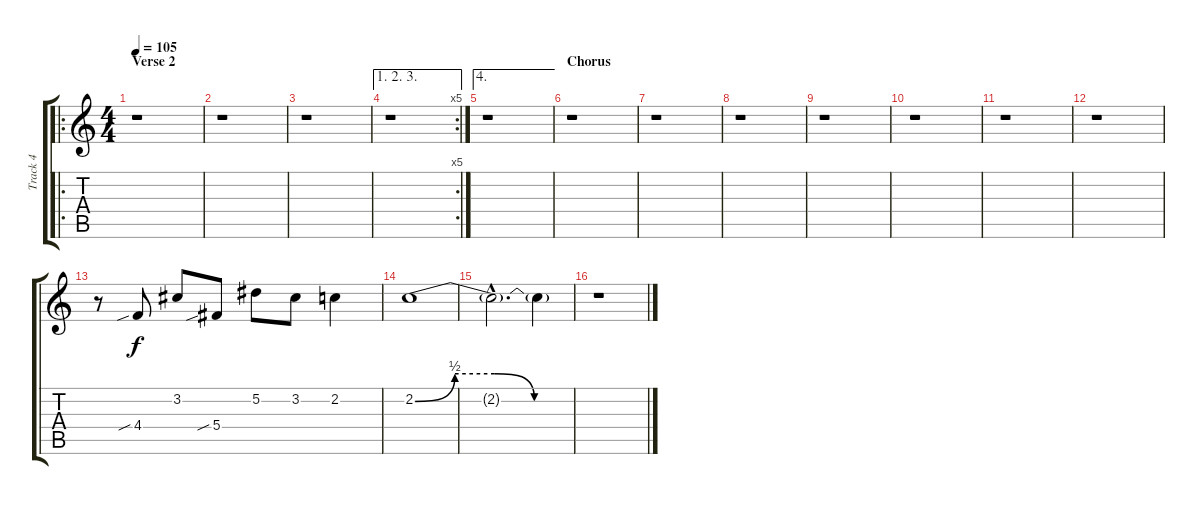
\track ("Track 4" "Track 4") {instrument overdrivenguitar}
\staff {score tabs}
\tuning (Eb4 Bb3 Gb3 Db3 Ab2 Eb2) {hide}
\ro
\ts (4 4)
\section ("" "Verse 2")
\tempo 105
\clef g2
\ks c
r.1{dy f} |
r.1 |
r.1 |
\ae (1 2 3)
\rc 5
r.1 |
\ae 4
r.1 |
\section ("" "Chorus")
r.1 |
r.1 |
r.1 |
r.1 |
r.1 |
r.1 |
r.1 |
r.8 4.4{sib}.8 3.2.8 5.4{sib}.8 5.2.8 3.2.8 2.2.4 |
2.2{be (custom 0 0 15 2 30 2 45 0 60 0)}.1 |
2.2{hac t}.2{d} 2.2{t}.4 |
r.1
